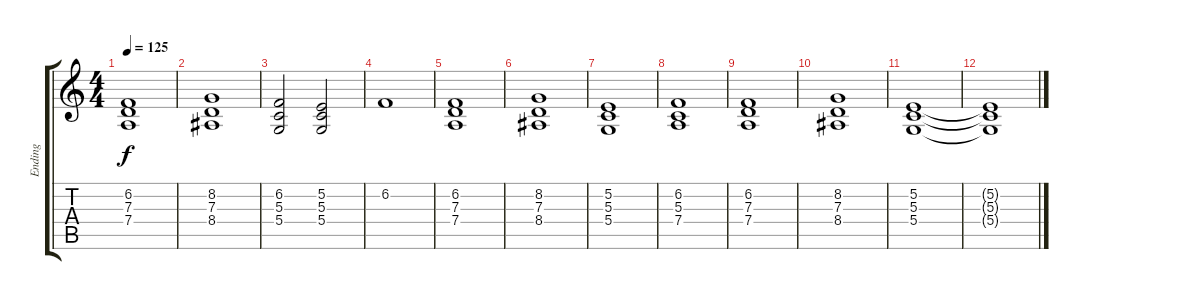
\track ("Ending" "Ending") {instrument choiraahs}
\staff {score tabs}
\tuning (E4 B3 G3 D3 A2 E2) {hide}
\ts (4 4)
\tempo 125
\clef g2
\ks c
(6.2 7.3 7.4).1{dy f} |
(8.2 7.3 8.4).1 |
(6.2 5.3 5.4).2 (5.2 5.3 5.4).2 |
6.2.1 |
(6.2 7.3 7.4).1 |
(8.2 7.3 8.4).1 |
(5.2 5.3 5.4).1 |
(6.2 5.3 7.4).1 |
(6.2 7.3 7.4).1 |
(8.2 7.3 8.4).1 |
(5.2 5.3 5.4).1 |
(5.2{t} 5.3{t} 5.4{t}).1
